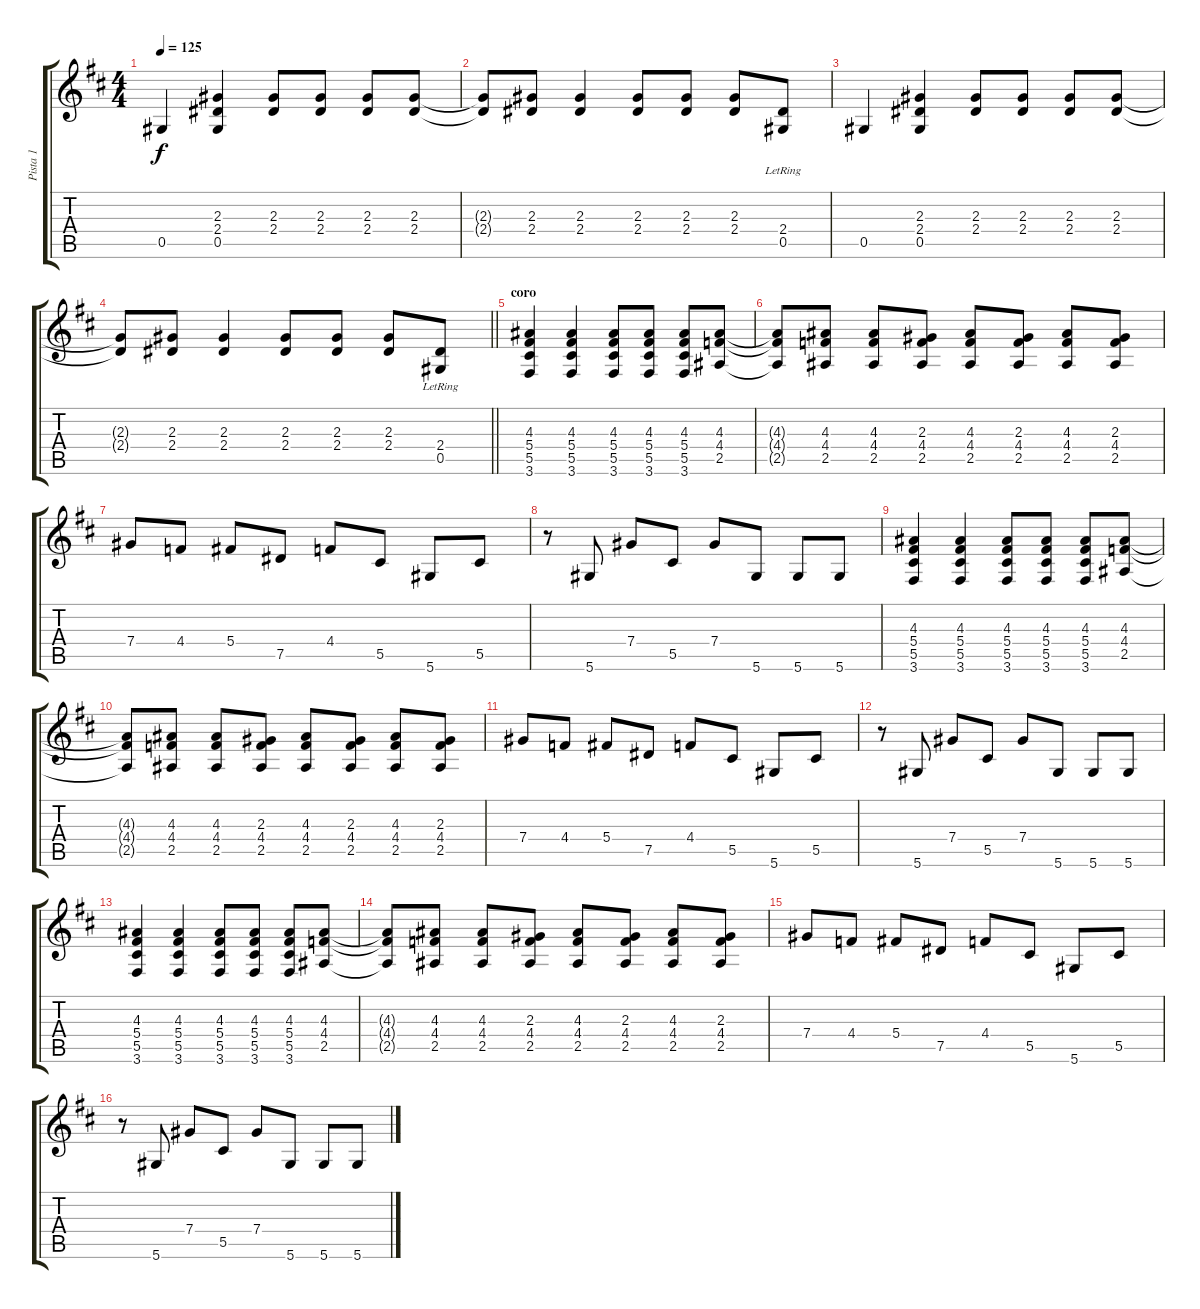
\track ("Pista 1" "Pista 1") {instrument acousticguitarsteel}
\staff {score tabs}
\tuning (Eb4 Bb3 Gb3 Db3 Ab2 Eb2) {hide}
\ts (4 4)
\tempo 125
\clef g2
\ks d
0.5.4{dy f} (2.3 2.4 0.5).4 (2.3 2.4).8 (2.3 2.4).8 (2.3 2.4).8 (2.3 2.4).8 |
(2.3{t} 2.4{t}).8 (2.3 2.4).8 (2.3 2.4).4 (2.3 2.4).8 (2.3 2.4).8 (2.3 2.4).8 (2.4 0.5{lr}).8 |
0.5.4 (2.3 2.4 0.5).4 (2.3 2.4).8 (2.3 2.4).8 (2.3 2.4).8 (2.3 2.4).8 |
\barLineRight lightlight
(2.3{t} 2.4{t}).8 (2.3 2.4).8 (2.3 2.4).4 (2.3 2.4).8 (2.3 2.4).8 (2.3 2.4).8 (2.4 0.5{lr}).8 |
\section ("" "coro")
(4.3 5.4 5.5 3.6).4 (4.3 5.4 5.5 3.6).4 (4.3 5.4 5.5 3.6).8 (4.3 5.4 5.5 3.6).8 (4.3 5.4 5.5 3.6).8 (4.3 4.4 2.5).8 |
(4.3{t} 4.4{t} 2.5{t}).8 (4.3 4.4 2.5).8 (4.3 4.4 2.5).8 (2.3 4.4 2.5).8 (4.3 4.4 2.5).8 (2.3 4.4 2.5).8 (4.3 4.4 2.5).8 (2.3 4.4 2.5).8 |
7.4.8 4.4.8 5.4.8 7.5.8 4.4.8 5.5.8 5.6.8 5.5.8 |
r.8 5.6.8 7.4.8 5.5.8 7.4.8 5.6.8 5.6.8 5.6.8 |
(4.3 5.4 5.5 3.6).4 (4.3 5.4 5.5 3.6).4 (4.3 5.4 5.5 3.6).8 (4.3 5.4 5.5 3.6).8 (4.3 5.4 5.5 3.6).8 (4.3 4.4 2.5).8 |
(4.3{t} 4.4{t} 2.5{t}).8 (4.3 4.4 2.5).8 (4.3 4.4 2.5).8 (2.3 4.4 2.5).8 (4.3 4.4 2.5).8 (2.3 4.4 2.5).8 (4.3 4.4 2.5).8 (2.3 4.4 2.5).8 |
7.4.8 4.4.8 5.4.8 7.5.8 4.4.8 5.5.8 5.6.8 5.5.8 |
r.8 5.6.8 7.4.8 5.5.8 7.4.8 5.6.8 5.6.8 5.6.8 |
(4.3 5.4 5.5 3.6).4 (4.3 5.4 5.5 3.6).4 (4.3 5.4 5.5 3.6).8 (4.3 5.4 5.5 3.6).8 (4.3 5.4 5.5 3.6).8 (4.3 4.4 2.5).8 |
(4.3{t} 4.4{t} 2.5{t}).8 (4.3 4.4 2.5).8 (4.3 4.4 2.5).8 (2.3 4.4 2.5).8 (4.3 4.4 2.5).8 (2.3 4.4 2.5).8 (4.3 4.4 2.5).8 (2.3 4.4 2.5).8 |
7.4.8 4.4.8 5.4.8 7.5.8 4.4.8 5.5.8 5.6.8 5.5.8 |
r.8 5.6.8 7.4.8 5.5.8 7.4.8 5.6.8 5.6.8 5.6.8
